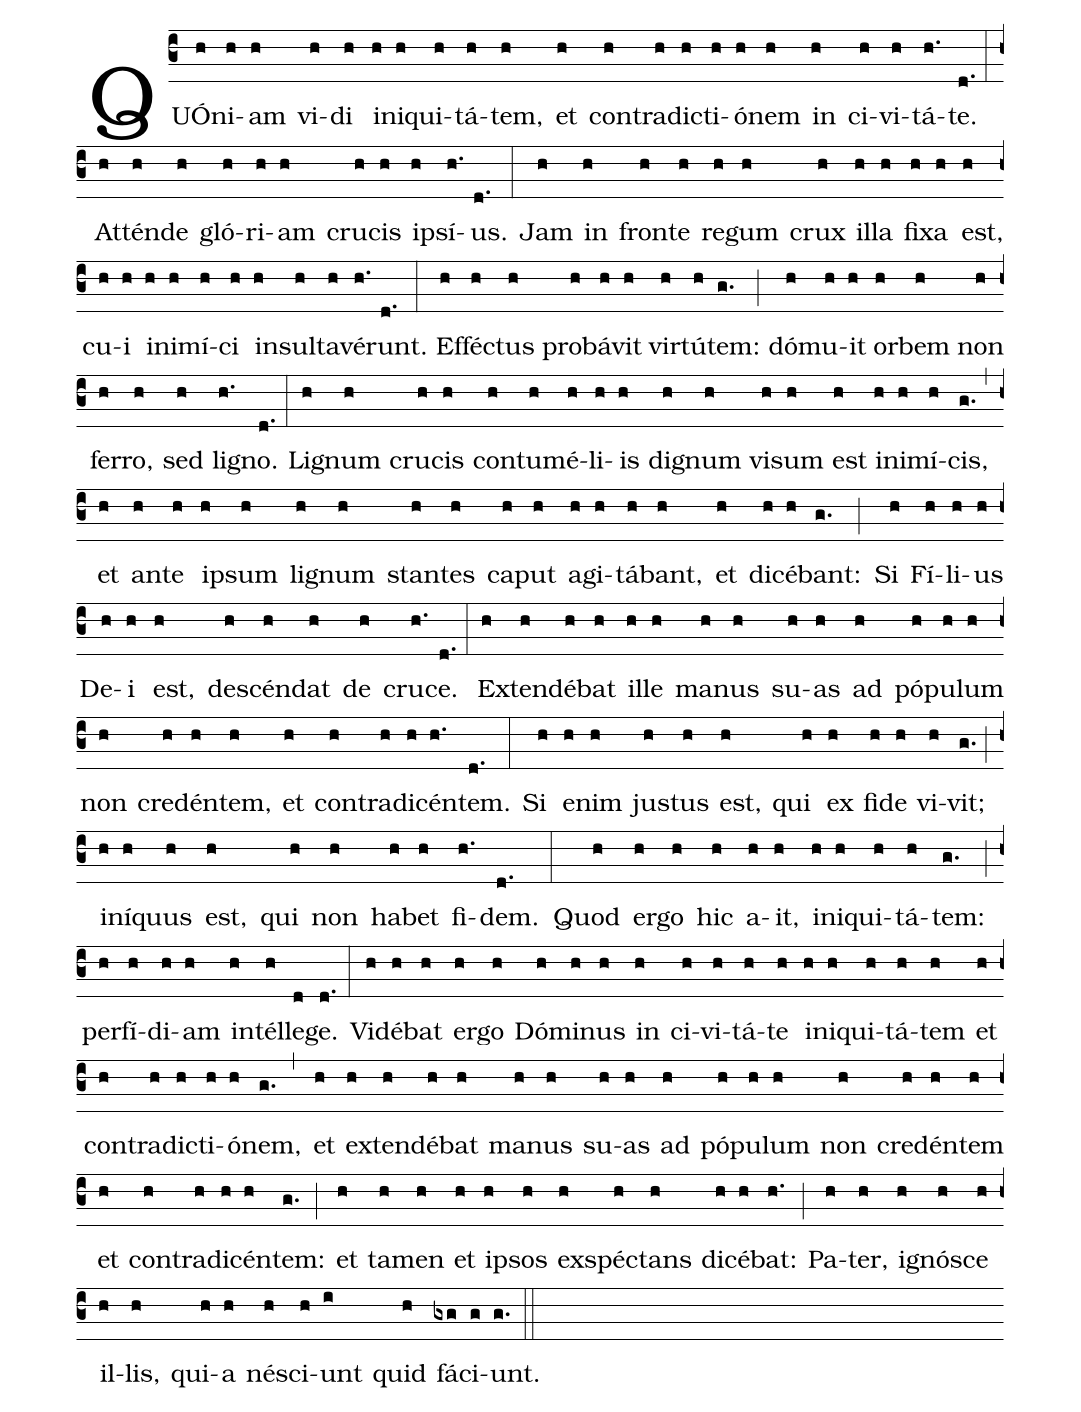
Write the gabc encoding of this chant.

%%
(c3) QUÓ(h)ni(h)am(h) vi(h)di(h) in(h)i(h)qui(h)tá(h)tem,(h) et(h) con(h)tra(h)di(h)cti(h)ó(h)nem(h) in(h) ci(h)vi(h)tá(h.)te.(d.) (:) At(h)tén(h)de(h) gló(h)ri(h)am(h) cru(h)cis(h) i(h)psí(h.)us.(d.) (:) Jam(h) in(h) fron(h)te(h) re(h)gum(h) crux(h) il(h)la(h) fi(h)xa(h) est,(h) cu(h)i(h) in(h)i(h)mí(h)ci(h) in(h)sul(h)ta(h)vé(h.)runt.(d.) (:) Ef(h)féc(h)tus(h) pro(h)bá(h)vit(h) vir(h)tú(h)tem:(g.) (;) dó(h)mu(h)it(h) or(h)bem(h) non(h) fer(h)ro,(h) sed(h) li(h.)gno.(d.) (:) Li(h)gnum(h) cru(h)cis(h) con(h)tu(h)mé(h)li(h)is(h) di(h)gnum(h) vi(h)sum(h) est(h) in(h)i(h)mí(h)cis,(g.) (,) et(h) an(h)te(h) i(h)psum(h) li(h)gnum(h) stan(h)tes(h) ca(h)put(h) a(h)gi(h)tá(h)bant,(h) et(h) di(h)cé(h)bant:(g.) (;) Si(h) Fí(h)li(h)us(h) De(h)i(h) est,(h) de(h)scén(h)dat(h) de(h) cru(h.)ce.(d.) (:) Ex(h)ten(h)dé(h)bat(h) il(h)le(h) ma(h)nus(h) su(h)as(h) ad(h) pó(h)pu(h)lum(h) non(h) cre(h)dén(h)tem,(h) et(h) con(h)tra(h)di(h)cén(h.)tem.(d.) (:) Si(h) e(h)nim(h) jus(h)tus(h) est,(h) qui(h) ex(h) fi(h)de(h) vi(h)vit;(g.) (;) in(h)í(h)quus(h) est,(h) qui(h) non(h) ha(h)bet(h) fi(h.)dem.(d.) (:) Quod(h) er(h)go(h) hic(h) a(h)it,(h) in(h)i(h)qui(h)tá(h)tem:(g.) (;) per(h)fí(h)di(h)am(h) in(h)tél(h)le(d)ge.(d.) (:) Vi(h)dé(h)bat(h) er(h)go(h) Dó(h)mi(h)nus(h) in(h) ci(h)vi(h)tá(h)te(h) in(h)i(h)qui(h)tá(h)tem(h) et(h) con(h)tra(h)di(h)cti(h)ó(h)nem,(g.) (,) et(h) ex(h)ten(h)dé(h)bat(h) ma(h)nus(h) su(h)as(h) ad(h) pó(h)pu(h)lum(h) non(h) cre(h)dén(h)tem(h) et(h) con(h)tra(h)di(h)cén(h)tem:(g.) (;) et(h) ta(h)men(h) et(h) i(h)psos(h) ex(h)spéc(h)tans(h) di(h)cé(h)bat:(h.) (;) Pa(h)ter,(h) i(h)gnó(h)sce(h) il(h)lis,(h) qui(h)a(h) né(h)sci(h)unt(i) quid(h) fá(gxg)ci(g)unt.(g.) (::)
